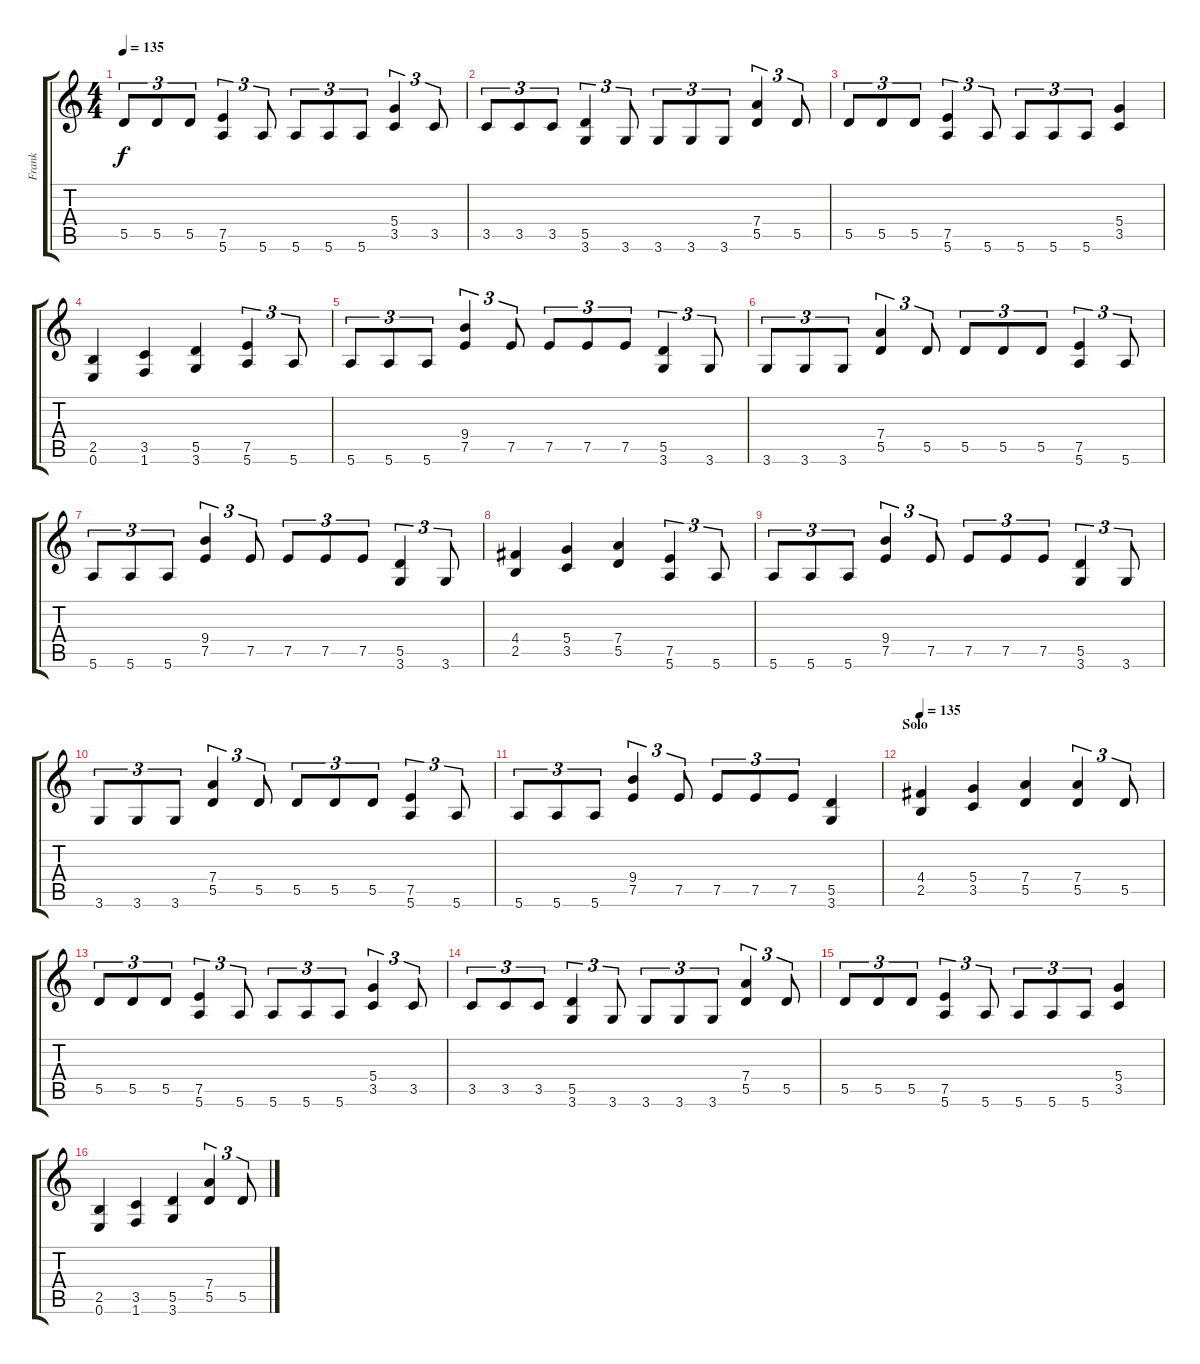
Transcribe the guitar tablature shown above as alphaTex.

\track ("Frank" "Frank") {instrument overdrivenguitar}
\staff {score tabs}
\tuning (E4 B3 G3 D3 A2 E2) {hide}
\ts (4 4)
\tempo 135
\clef g2
\ks c
5.5.8{tu (3 2) dy f} 5.5.8{tu (3 2)} 5.5.8{tu (3 2)} (7.5 5.6).4{tu (3 2)} 5.6.8{tu (3 2)} 5.6.8{tu (3 2)} 5.6.8{tu (3 2)} 5.6.8{tu (3 2)} (5.4 3.5).4{tu (3 2)} 3.5.8{tu (3 2)} |
3.5.8{tu (3 2)} 3.5.8{tu (3 2)} 3.5.8{tu (3 2)} (5.5 3.6).4{tu (3 2)} 3.6.8{tu (3 2)} 3.6.8{tu (3 2)} 3.6.8{tu (3 2)} 3.6.8{tu (3 2)} (7.4 5.5).4{tu (3 2)} 5.5.8{tu (3 2)} |
5.5.8{tu (3 2)} 5.5.8{tu (3 2)} 5.5.8{tu (3 2)} (7.5 5.6).4{tu (3 2)} 5.6.8{tu (3 2)} 5.6.8{tu (3 2)} 5.6.8{tu (3 2)} 5.6.8{tu (3 2)} (5.4 3.5).4 |
(2.5 0.6).4 (3.5 1.6).4 (5.5 3.6).4 (7.5 5.6).4{tu (3 2)} 5.6.8{tu (3 2)} |
5.6.8{tu (3 2)} 5.6.8{tu (3 2)} 5.6.8{tu (3 2)} (9.4 7.5).4{tu (3 2)} 7.5.8{tu (3 2)} 7.5.8{tu (3 2)} 7.5.8{tu (3 2)} 7.5.8{tu (3 2)} (5.5 3.6).4{tu (3 2)} 3.6.8{tu (3 2)} |
3.6.8{tu (3 2)} 3.6.8{tu (3 2)} 3.6.8{tu (3 2)} (7.4 5.5).4{tu (3 2)} 5.5.8{tu (3 2)} 5.5.8{tu (3 2)} 5.5.8{tu (3 2)} 5.5.8{tu (3 2)} (7.5 5.6).4{tu (3 2)} 5.6.8{tu (3 2)} |
5.6.8{tu (3 2)} 5.6.8{tu (3 2)} 5.6.8{tu (3 2)} (9.4 7.5).4{tu (3 2)} 7.5.8{tu (3 2)} 7.5.8{tu (3 2)} 7.5.8{tu (3 2)} 7.5.8{tu (3 2)} (5.5 3.6).4{tu (3 2)} 3.6.8{tu (3 2)} |
(4.4 2.5).4 (5.4 3.5).4 (7.4 5.5).4 (7.5 5.6).4{tu (3 2)} 5.6.8{tu (3 2)} |
5.6.8{tu (3 2)} 5.6.8{tu (3 2)} 5.6.8{tu (3 2)} (9.4 7.5).4{tu (3 2)} 7.5.8{tu (3 2)} 7.5.8{tu (3 2)} 7.5.8{tu (3 2)} 7.5.8{tu (3 2)} (5.5 3.6).4{tu (3 2)} 3.6.8{tu (3 2)} |
3.6.8{tu (3 2)} 3.6.8{tu (3 2)} 3.6.8{tu (3 2)} (7.4 5.5).4{tu (3 2)} 5.5.8{tu (3 2)} 5.5.8{tu (3 2)} 5.5.8{tu (3 2)} 5.5.8{tu (3 2)} (7.5 5.6).4{tu (3 2)} 5.6.8{tu (3 2)} |
5.6.8{tu (3 2)} 5.6.8{tu (3 2)} 5.6.8{tu (3 2)} (9.4 7.5).4{tu (3 2)} 7.5.8{tu (3 2)} 7.5.8{tu (3 2)} 7.5.8{tu (3 2)} 7.5.8{tu (3 2)} (5.5 3.6).4 |
\section ("" "Solo")
\tempo 135
(4.4 2.5).4{volume 12 balance 10} (5.4 3.5).4 (7.4 5.5).4 (7.4 5.5).4{tu (3 2)} 5.5.8{tu (3 2)} |
5.5.8{tu (3 2)} 5.5.8{tu (3 2)} 5.5.8{tu (3 2)} (7.5 5.6).4{tu (3 2)} 5.6.8{tu (3 2)} 5.6.8{tu (3 2)} 5.6.8{tu (3 2)} 5.6.8{tu (3 2)} (5.4 3.5).4{tu (3 2)} 3.5.8{tu (3 2)} |
3.5.8{tu (3 2)} 3.5.8{tu (3 2)} 3.5.8{tu (3 2)} (5.5 3.6).4{tu (3 2)} 3.6.8{tu (3 2)} 3.6.8{tu (3 2)} 3.6.8{tu (3 2)} 3.6.8{tu (3 2)} (7.4 5.5).4{tu (3 2)} 5.5.8{tu (3 2)} |
5.5.8{tu (3 2)} 5.5.8{tu (3 2)} 5.5.8{tu (3 2)} (7.5 5.6).4{tu (3 2)} 5.6.8{tu (3 2)} 5.6.8{tu (3 2)} 5.6.8{tu (3 2)} 5.6.8{tu (3 2)} (5.4 3.5).4 |
(2.5 0.6).4 (3.5 1.6).4 (5.5 3.6).4 (7.4 5.5).4{tu (3 2)} 5.5.8{tu (3 2)}
